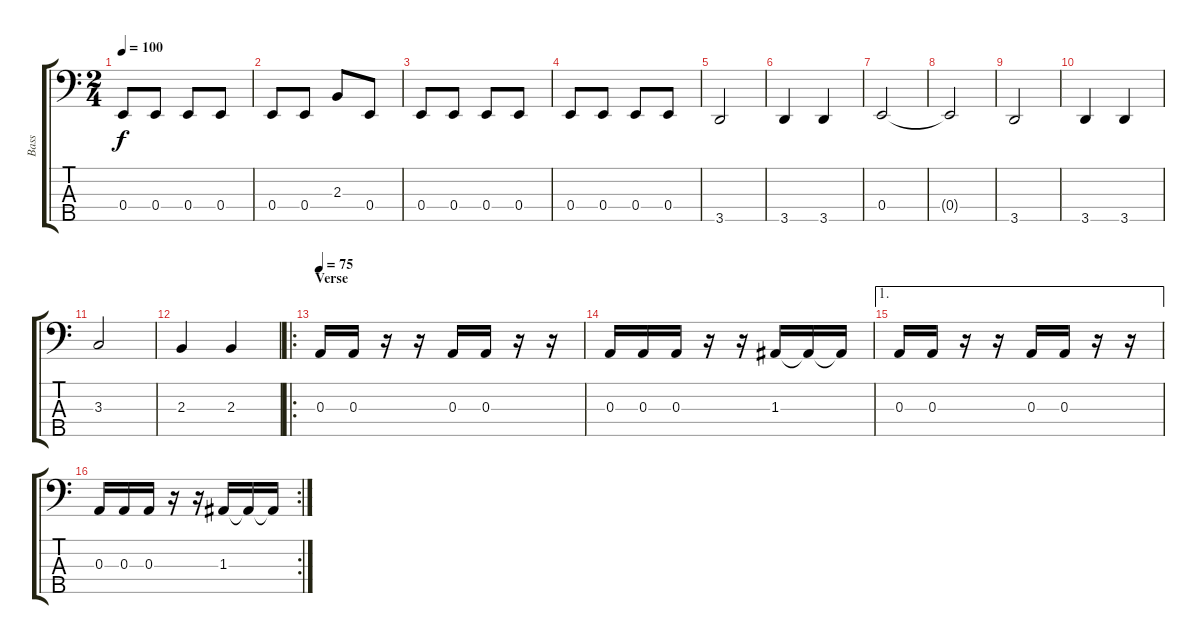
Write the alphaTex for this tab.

\track ("Bass" "Bass") {instrument electricbassfinger}
\staff {score tabs}
\tuning (G2 D2 A1 E1 B0) {hide}
\ts (2 4)
\tempo 100
\clef f4
\ks c
0.4.8{dy f} 0.4.8 0.4.8 0.4.8 |
0.4.8 0.4.8 2.3.8 0.4.8 |
0.4.8 0.4.8 0.4.8 0.4.8 |
0.4.8 0.4.8 0.4.8 0.4.8 |
3.5.2 |
3.5.4 3.5.4 |
0.4.2 |
0.4{t}.2 |
3.5.2 |
3.5.4 3.5.4 |
3.3.2 |
2.3.4 2.3.4 |
\ro
\section ("" "Verse")
\tempo 75
0.3.16 0.3.16 r.16 r.16 0.3.16 0.3.16 r.16 r.16 |
0.3.16 0.3.16 0.3.16 r.16 r.16 1.3.16 1.3{t}.16 1.3{t}.16 |
\ae 1
0.3.16 0.3.16 r.16 r.16 0.3.16 0.3.16 r.16 r.16 |
\rc 2
0.3.16 0.3.16 0.3.16 r.16 r.16 1.3.16 1.3{t}.16 1.3{t}.16
